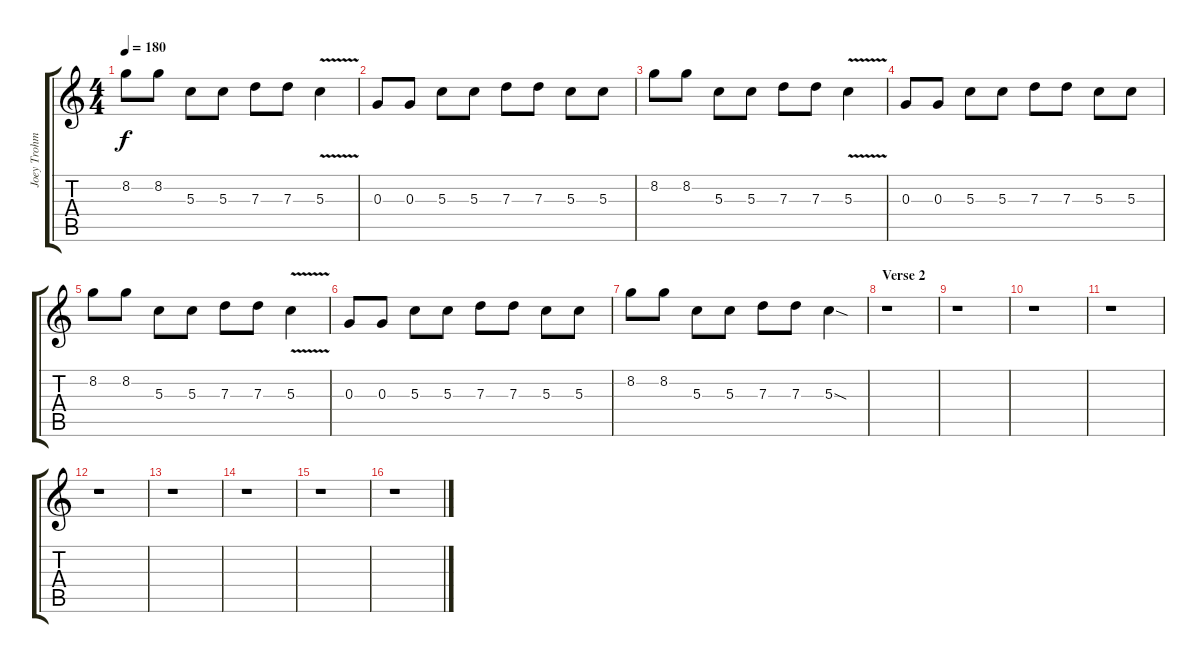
\track ("Joey Trohman (Lead Guitar)" "Joey Trohm") {instrument acousticguitarsteel}
\staff {score tabs}
\tuning (E4 B3 G3 D3 A2 E2) {hide}
\ts (4 4)
\tempo 180
\clef g2
\ks c
8.2.8{dy f} 8.2.8 5.3.8 5.3.8 7.3.8 7.3.8 5.3{v}.4 |
0.3.8 0.3.8 5.3.8 5.3.8 7.3.8 7.3.8 5.3.8 5.3.8 |
8.2.8 8.2.8 5.3.8 5.3.8 7.3.8 7.3.8 5.3{v}.4 |
0.3.8 0.3.8 5.3.8 5.3.8 7.3.8 7.3.8 5.3.8 5.3.8 |
8.2.8 8.2.8 5.3.8 5.3.8 7.3.8 7.3.8 5.3{v}.4 |
0.3.8 0.3.8 5.3.8 5.3.8 7.3.8 7.3.8 5.3.8 5.3.8 |
8.2.8 8.2.8 5.3.8 5.3.8 7.3.8 7.3.8 5.3{sod}.4 |
\section ("" "Verse 2")
r.1 |
r.1 |
r.1 |
r.1 |
r.1 |
r.1 |
r.1 |
r.1 |
r.1
